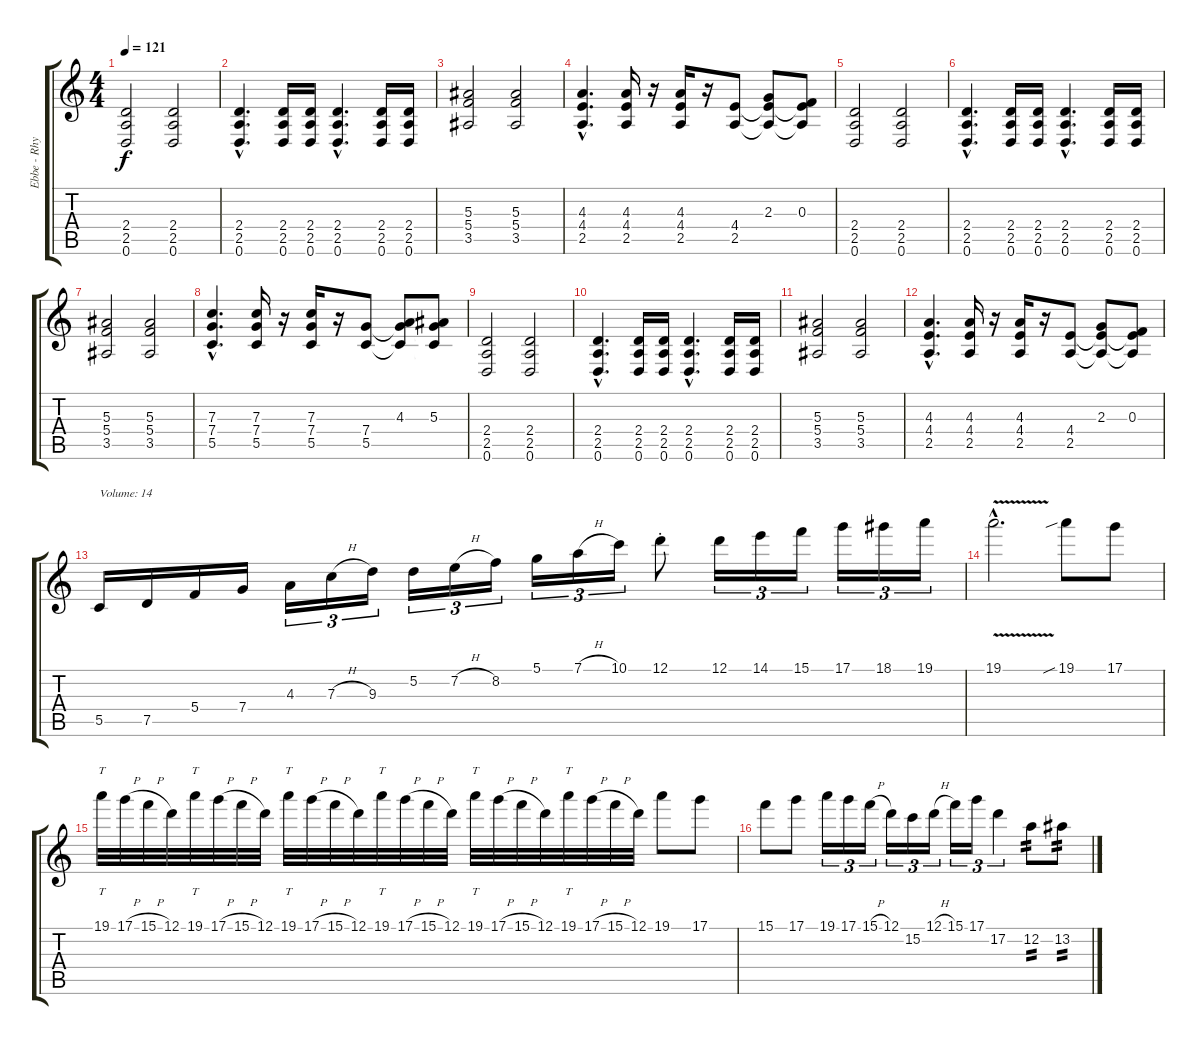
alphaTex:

\track ("Ebbe - Rhytm/Lead" "Ebbe - Rhy") {instrument overdrivenguitar}
\staff {score tabs}
\tuning (D4 A3 F3 C3 G2 D2) {hide}
\ts (4 4)
\tempo 121
\clef g2
\ks c
(2.4 2.5 0.6).2{dy f} (2.4 2.5 0.6).2 |
(2.4{hac} 2.5{hac} 0.6{hac}).4{d} (2.4 2.5 0.6).16 (2.4 2.5 0.6).16 (2.4{hac} 2.5{hac} 0.6{hac}).4{d} (2.4 2.5 0.6).16 (2.4 2.5 0.6).16 |
(5.3 5.4 3.5).2 (5.3 5.4 3.5).2 |
(4.3{hac} 4.4{hac} 2.5{hac}).4{d} (4.3 4.4 2.5).16 r.16 (4.3 4.4 2.5).16 r.16 (4.4 2.5).8 (2.3 4.4{t} 2.5{t}).8 (0.3 4.4{t} 2.5{t}).8 |
(2.4 2.5 0.6).2 (2.4 2.5 0.6).2 |
(2.4{hac} 2.5{hac} 0.6{hac}).4{d} (2.4 2.5 0.6).16 (2.4 2.5 0.6).16 (2.4{hac} 2.5{hac} 0.6{hac}).4{d} (2.4 2.5 0.6).16 (2.4 2.5 0.6).16 |
(5.3 5.4 3.5).2 (5.3 5.4 3.5).2 |
(7.3{hac} 7.4{hac} 5.5{hac}).4{d} (7.3 7.4 5.5).16 r.16 (7.3 7.4 5.5).16 r.16 (7.4 5.5).8 (4.3 7.4{t} 5.5{t}).8 (5.3 7.4{t} 5.5{t}).8 |
(2.4 2.5 0.6).2 (2.4 2.5 0.6).2 |
(2.4{hac} 2.5{hac} 0.6{hac}).4{d} (2.4 2.5 0.6).16 (2.4 2.5 0.6).16 (2.4{hac} 2.5{hac} 0.6{hac}).4{d} (2.4 2.5 0.6).16 (2.4 2.5 0.6).16 |
(5.3 5.4 3.5).2 (5.3 5.4 3.5).2 |
(4.3{hac} 4.4{hac} 2.5{hac}).4{d} (4.3 4.4 2.5).16 r.16 (4.3 4.4 2.5).16 r.16 (4.4 2.5).8 (2.3 4.4{t} 2.5{t}).8 (0.3 4.4{t} 2.5{t}).8 |
5.5.16{txt "Volume: 14" volume 16} 7.5.16 5.4.16 7.4.16 4.3.16{tu (3 2)} 7.3{h}.16{tu (3 2)} 9.3.16{tu (3 2)} 5.2.16{tu (3 2)} 7.2{h}.16{tu (3 2)} 8.2.16{tu (3 2)} 5.1.16{tu (3 2)} 7.1{h}.16{tu (3 2)} 10.1.16{tu (3 2)} 12.1{st}.8 12.1.16{tu (3 2)} 14.1.16{tu (3 2)} 15.1.16{tu (3 2)} 17.1.16{tu (3 2)} 18.1.16{tu (3 2)} 19.1.16{tu (3 2)} |
19.1{v hac}.2{d} 19.1{sib}.8 17.1.8 |
19.1.32{tt} 17.1{h}.32 15.1{h}.32 12.1.32 19.1.32{tt} 17.1{h}.32 15.1{h}.32 12.1.32 19.1.32{tt} 17.1{h}.32 15.1{h}.32 12.1.32 19.1.32{tt} 17.1{h}.32 15.1{h}.32 12.1.32 19.1.32{tt} 17.1{h}.32 15.1{h}.32 12.1.32 19.1.32{tt} 17.1{h}.32 15.1{h}.32 12.1.32 19.1.8 17.1.8 |
15.1.8 17.1.8 19.1.16{tu (3 2)} 17.1.16{tu (3 2)} 15.1{h}.16{tu (3 2)} 12.1.16{tu (3 2)} 15.2.16{tu (3 2)} 12.1{h}.16{tu (3 2)} 15.1.16{tu (3 2)} 17.1.16{tu (3 2)} 17.2.4{tu (3 2)} 12.2.8{tp 2} 13.2.8{tp 2}
